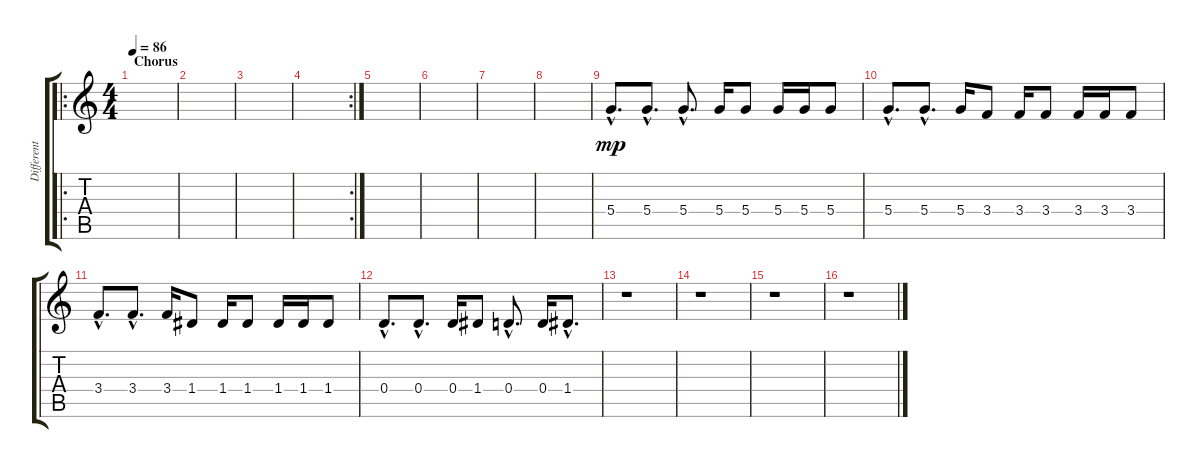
\track ("Different" "Different") {instrument slapbass1}
\staff {score tabs}
\tuning (E4 B3 G3 D3 A2 E2) {hide}
\ro
\ts (4 4)
\section ("" "Chorus")
\tempo 86
\clef g2
\ks c
|
|
|
\rc 2
|
|
|
|
|
5.4{hac}.8{d dy mp instrument acousticguitarsteel} 5.4{hac}.8{d} 5.4{hac}.8{d} 5.4.16 5.4.8 5.4.16 5.4.16 5.4.8 |
5.4{hac}.8{d} 5.4{hac}.8{d} 5.4.16 3.4.8 3.4.16 3.4.8 3.4.16 3.4.16 3.4.8 |
3.4{hac}.8{d} 3.4{hac}.8{d} 3.4.16 1.4.8 1.4.16 1.4.8 1.4.16 1.4.16 1.4.8 |
0.4{hac}.8{d} 0.4{hac}.8{d} 0.4.16 1.4.8 0.4{hac}.8{d} 0.4.16 1.4{hac}.8{d} |
r.1 |
r.1 |
r.1 |
r.1
